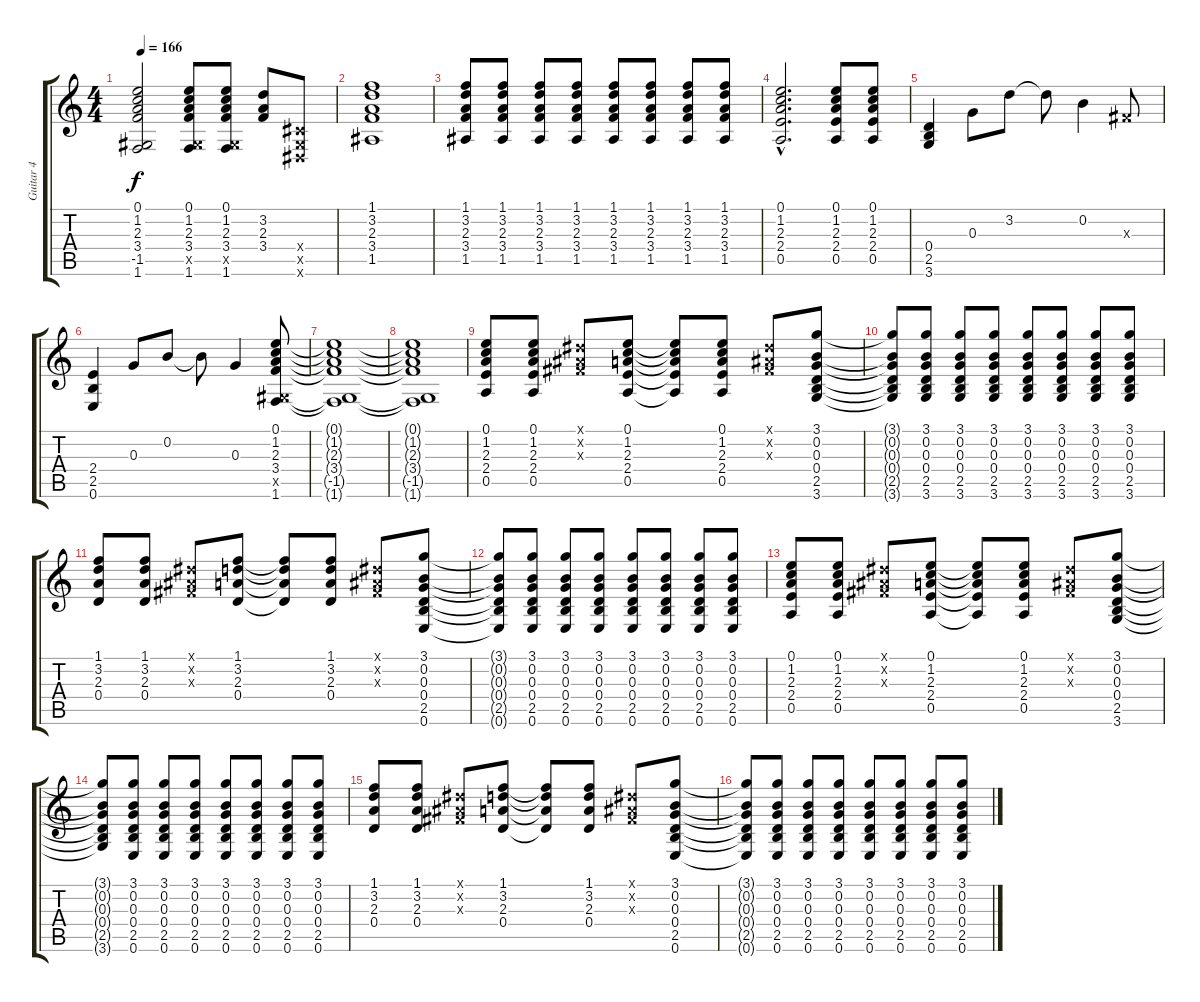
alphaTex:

\track ("Guitar 4" "Guitar 4") {instrument acousticguitarnylon}
\staff {score tabs}
\tuning (E4 B3 G3 D3 A2 E2) {hide}
\ts (4 4)
\tempo 166
\clef g2
\ks c
(0.1{t} 1.2{t} 2.3{t} 3.4{t} -1.5{t} 1.6{t}).2{dy f} (0.1 1.2 2.3 3.4 -1.5{x} 1.6).8 (0.1 1.2 2.3 3.4 -1.5{x} 1.6).8 (3.2 2.3 3.4).8 (-1.4{x} -1.5{x} -1.6{x}).8 |
(1.1 3.2 2.3 3.4 1.5).1 |
(1.1 3.2 2.3 3.4 1.5).8 (1.1 3.2 2.3 3.4 1.5).8 (1.1 3.2 2.3 3.4 1.5).8 (1.1 3.2 2.3 3.4 1.5).8 (1.1 3.2 2.3 3.4 1.5).8 (1.1 3.2 2.3 3.4 1.5).8 (1.1 3.2 2.3 3.4 1.5).8 (1.1 3.2 2.3 3.4 1.5).8 |
(0.1{hac} 1.2{hac} 2.3{hac} 2.4{hac} 0.5{hac}).2{d} (0.1 1.2 2.3 2.4 0.5).8 (0.1 1.2 2.3 2.4 0.5).8 |
(0.4 2.5 3.6).4 0.3.8 3.2.8 3.2{t}.8 0.2.4 -1.3{x}.8 |
(2.4 2.5 0.6).4 0.3.8 0.2.8 0.2{t}.8 0.3.4 (0.1 1.2 2.3 3.4 -1.5{x} 1.6).8 |
(0.1{t} 1.2{t} 2.3{t} 3.4{t} -1.5{t} 1.6{t}).1 |
(0.1{t} 1.2{t} 2.3{t} 3.4{t} -1.5{t} 1.6{t}).1 |
(0.1 1.2 2.3 2.4 0.5).8 (0.1 1.2 2.3 2.4 0.5).8 (-1.1{x} -1.2{x} -1.3{x}).8 (0.1 1.2 2.3 2.4 0.5).8 (0.1{t} 1.2{t} 2.3{t} 2.4{t} 0.5{t}).8 (0.1 1.2 2.3 2.4 0.5).8 (-1.1{x} -1.2{x} -1.3{x}).8 (3.1 0.2 0.3 0.4 2.5 3.6).8 |
(3.1{t} 0.2{t} 0.3{t} 0.4{t} 2.5{t} 3.6{t}).8 (3.1 0.2 0.3 0.4 2.5 3.6).8 (3.1 0.2 0.3 0.4 2.5 3.6).8 (3.1 0.2 0.3 0.4 2.5 3.6).8 (3.1 0.2 0.3 0.4 2.5 3.6).8 (3.1 0.2 0.3 0.4 2.5 3.6).8 (3.1 0.2 0.3 0.4 2.5 3.6).8 (3.1 0.2 0.3 0.4 2.5 3.6).8 |
(1.1 3.2 2.3 0.4).8 (1.1 3.2 2.3 0.4).8 (-1.1{x} -1.2{x} -1.3{x}).8 (1.1 3.2 2.3 0.4).8 (1.1{t} 3.2{t} 2.3{t} 0.4{t}).8 (1.1 3.2 2.3 0.4).8 (-1.1{x} -1.2{x} -1.3{x}).8 (3.1 0.2 0.3 0.4 2.5 0.6).8 |
(3.1{t} 0.2{t} 0.3{t} 0.4{t} 2.5{t} 0.6{t}).8 (3.1 0.2 0.3 0.4 2.5 0.6).8 (3.1 0.2 0.3 0.4 2.5 0.6).8 (3.1 0.2 0.3 0.4 2.5 0.6).8 (3.1 0.2 0.3 0.4 2.5 0.6).8 (3.1 0.2 0.3 0.4 2.5 0.6).8 (3.1 0.2 0.3 0.4 2.5 0.6).8 (3.1 0.2 0.3 0.4 2.5 0.6).8 |
(0.1 1.2 2.3 2.4 0.5).8 (0.1 1.2 2.3 2.4 0.5).8 (-1.1{x} -1.2{x} -1.3{x}).8 (0.1 1.2 2.3 2.4 0.5).8 (0.1{t} 1.2{t} 2.3{t} 2.4{t} 0.5{t}).8 (0.1 1.2 2.3 2.4 0.5).8 (-1.1{x} -1.2{x} -1.3{x}).8 (3.1 0.2 0.3 0.4 2.5 3.6).8 |
(3.1{t} 0.2{t} 0.3{t} 0.4{t} 2.5{t} 3.6{t}).8 (3.1 0.2 0.3 0.4 2.5 0.6).8 (3.1 0.2 0.3 0.4 2.5 0.6).8 (3.1 0.2 0.3 0.4 2.5 0.6).8 (3.1 0.2 0.3 0.4 2.5 0.6).8 (3.1 0.2 0.3 0.4 2.5 0.6).8 (3.1 0.2 0.3 0.4 2.5 0.6).8 (3.1 0.2 0.3 0.4 2.5 0.6).8 |
(1.1 3.2 2.3 0.4).8 (1.1 3.2 2.3 0.4).8 (-1.1{x} -1.2{x} -1.3{x}).8 (1.1 3.2 2.3 0.4).8 (1.1{t} 3.2{t} 2.3{t} 0.4{t}).8 (1.1 3.2 2.3 0.4).8 (-1.1{x} -1.2{x} -1.3{x}).8 (3.1 0.2 0.3 0.4 2.5 0.6).8 |
(3.1{t} 0.2{t} 0.3{t} 0.4{t} 2.5{t} 0.6{t}).8 (3.1 0.2 0.3 0.4 2.5 0.6).8 (3.1 0.2 0.3 0.4 2.5 0.6).8 (3.1 0.2 0.3 0.4 2.5 0.6).8 (3.1 0.2 0.3 0.4 2.5 0.6).8 (3.1 0.2 0.3 0.4 2.5 0.6).8 (3.1 0.2 0.3 0.4 2.5 0.6).8 (3.1 0.2 0.3 0.4 2.5 0.6).8
